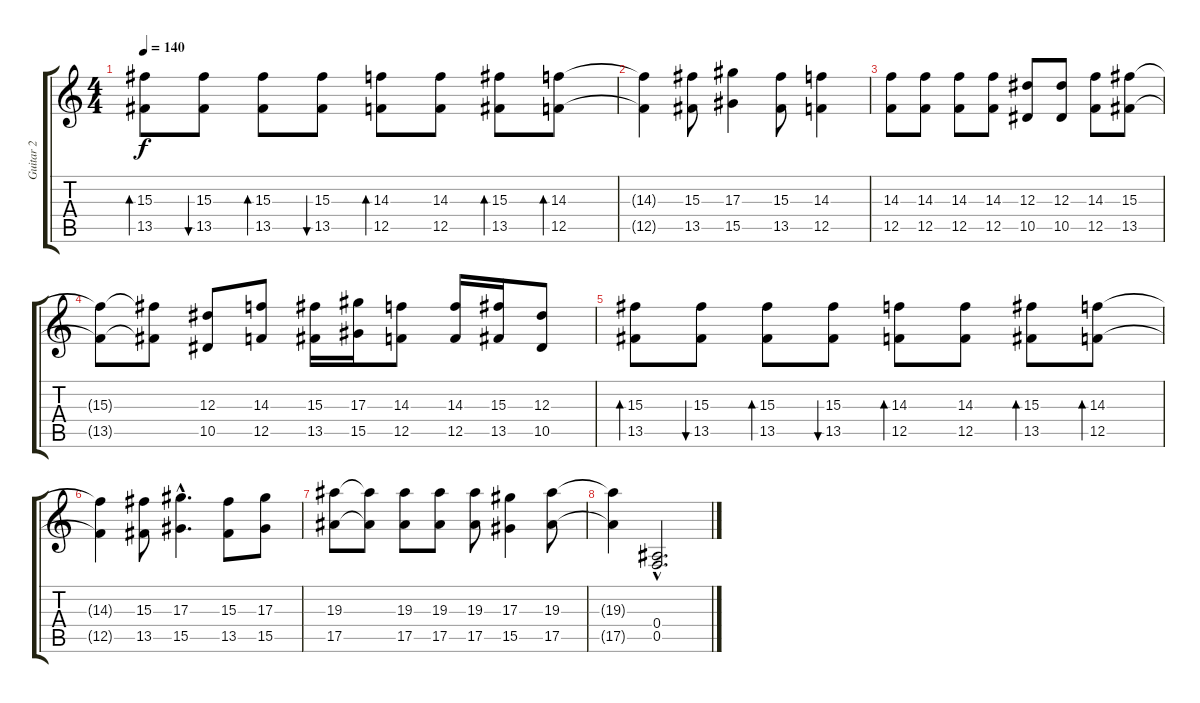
\track ("Guitar 2" "Guitar 2") {instrument acousticguitarsteel}
\staff {score tabs}
\tuning (C4 G3 Eb3 Bb2 F2 C2) {hide}
\ts (4 4)
\tempo 140
\clef g2
\ks c
(15.3 13.5).8{bd 120 dy f volume 14 instrument distortionguitar} (15.3 13.5).8{bu 120} (15.3 13.5).8{bd 120} (15.3 13.5).8{bu 120} (14.3 12.5).8{bd 120} (14.3 12.5).8 (15.3 13.5).8{bd 120} (14.3 12.5).8{bd 120} |
(14.3{t} 12.5{t}).4 (15.3 13.5).8 (17.3 15.5).4 (15.3 13.5).8 (14.3 12.5).4 |
(14.3 12.5).8 (14.3 12.5).8 (14.3 12.5).8 (14.3 12.5).8 (12.3 10.5).8 (12.3 10.5).8 (14.3 12.5).8 (15.3 13.5).8 |
(15.3{t} 13.5{t}).8 (15.3{t} 13.5{t}).8 (12.3 10.5).8 (14.3 12.5).8 (15.3 13.5).16 (17.3 15.5).16 (14.3 12.5).8 (14.3 12.5).16 (15.3 13.5).16 (12.3 10.5).8 |
(15.3 13.5).8{bd 120 volume 14 instrument distortionguitar} (15.3 13.5).8{bu 120} (15.3 13.5).8{bd 120} (15.3 13.5).8{bu 120} (14.3 12.5).8{bd 120} (14.3 12.5).8 (15.3 13.5).8{bd 120} (14.3 12.5).8{bd 120} |
(14.3{t} 12.5{t}).4 (15.3 13.5).8 (17.3{hac} 15.5{hac}).4{d} (15.3 13.5).8 (17.3 15.5).8 |
(19.3 17.5).8 (19.3{t} 17.5{t}).8 (19.3 17.5).8 (19.3 17.5).8 (19.3 17.5).8 (17.3 15.5).4 (19.3 17.5).8 |
(19.3{t} 17.5{t}).4 (0.4{hac} 0.5{hac}).2{d volume 0}
